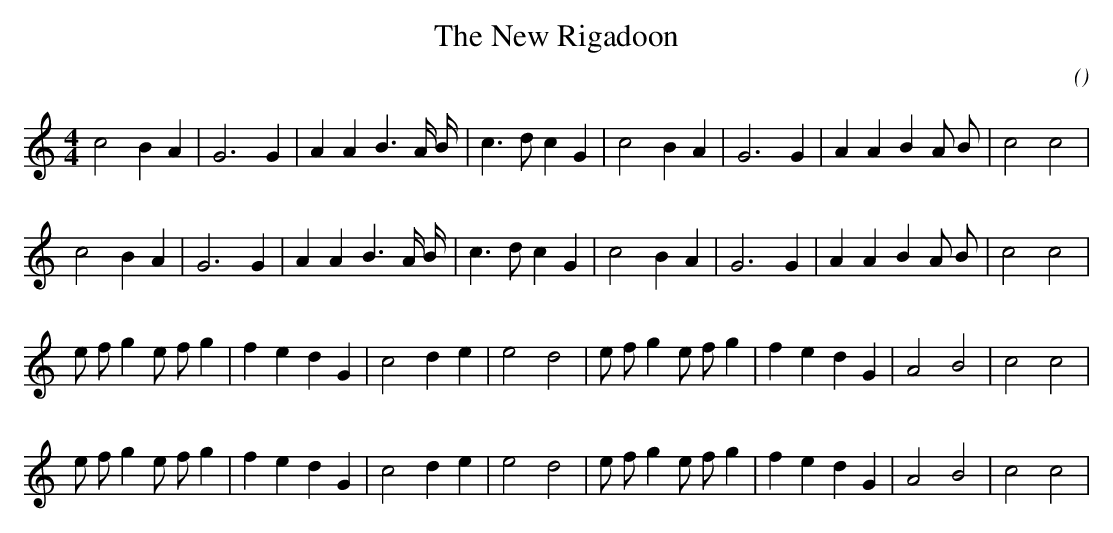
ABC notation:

X:1
T: The New Rigadoon
C:
O:
M:4/4
K:C
K:C
M:4/4
L:1/16
c8 B4 A4 |G12 G4 |A4 A4 B6 A B |c6 d2 c4 G4 |c8 B4 A4 |G12 G4 |A4 A4 B4 A2 B2 |c8c8 |
c8 B4 A4 |G12 G4 |A4 A4 B6 A B |c6 d2 c4 G4 |c8 B4 A4 |G12 G4 |A4 A4 B4 A2 B2 |c8c8 |
e2 f2 g4 e2 f2 g4 |f4 e4 d4 G4 |c8 d4 e4 |e8 d8 |e2 f2 g4 e2 f2 g4 |f4 e4 d4 G4 |A8 B8 |c8c8 |
e2 f2 g4 e2 f2 g4 |f4 e4 d4 G4 |c8 d4 e4 |e8 d8 |e2 f2 g4 e2 f2 g4 |f4 e4 d4 G4 |A8 B8 |c8c8 |
